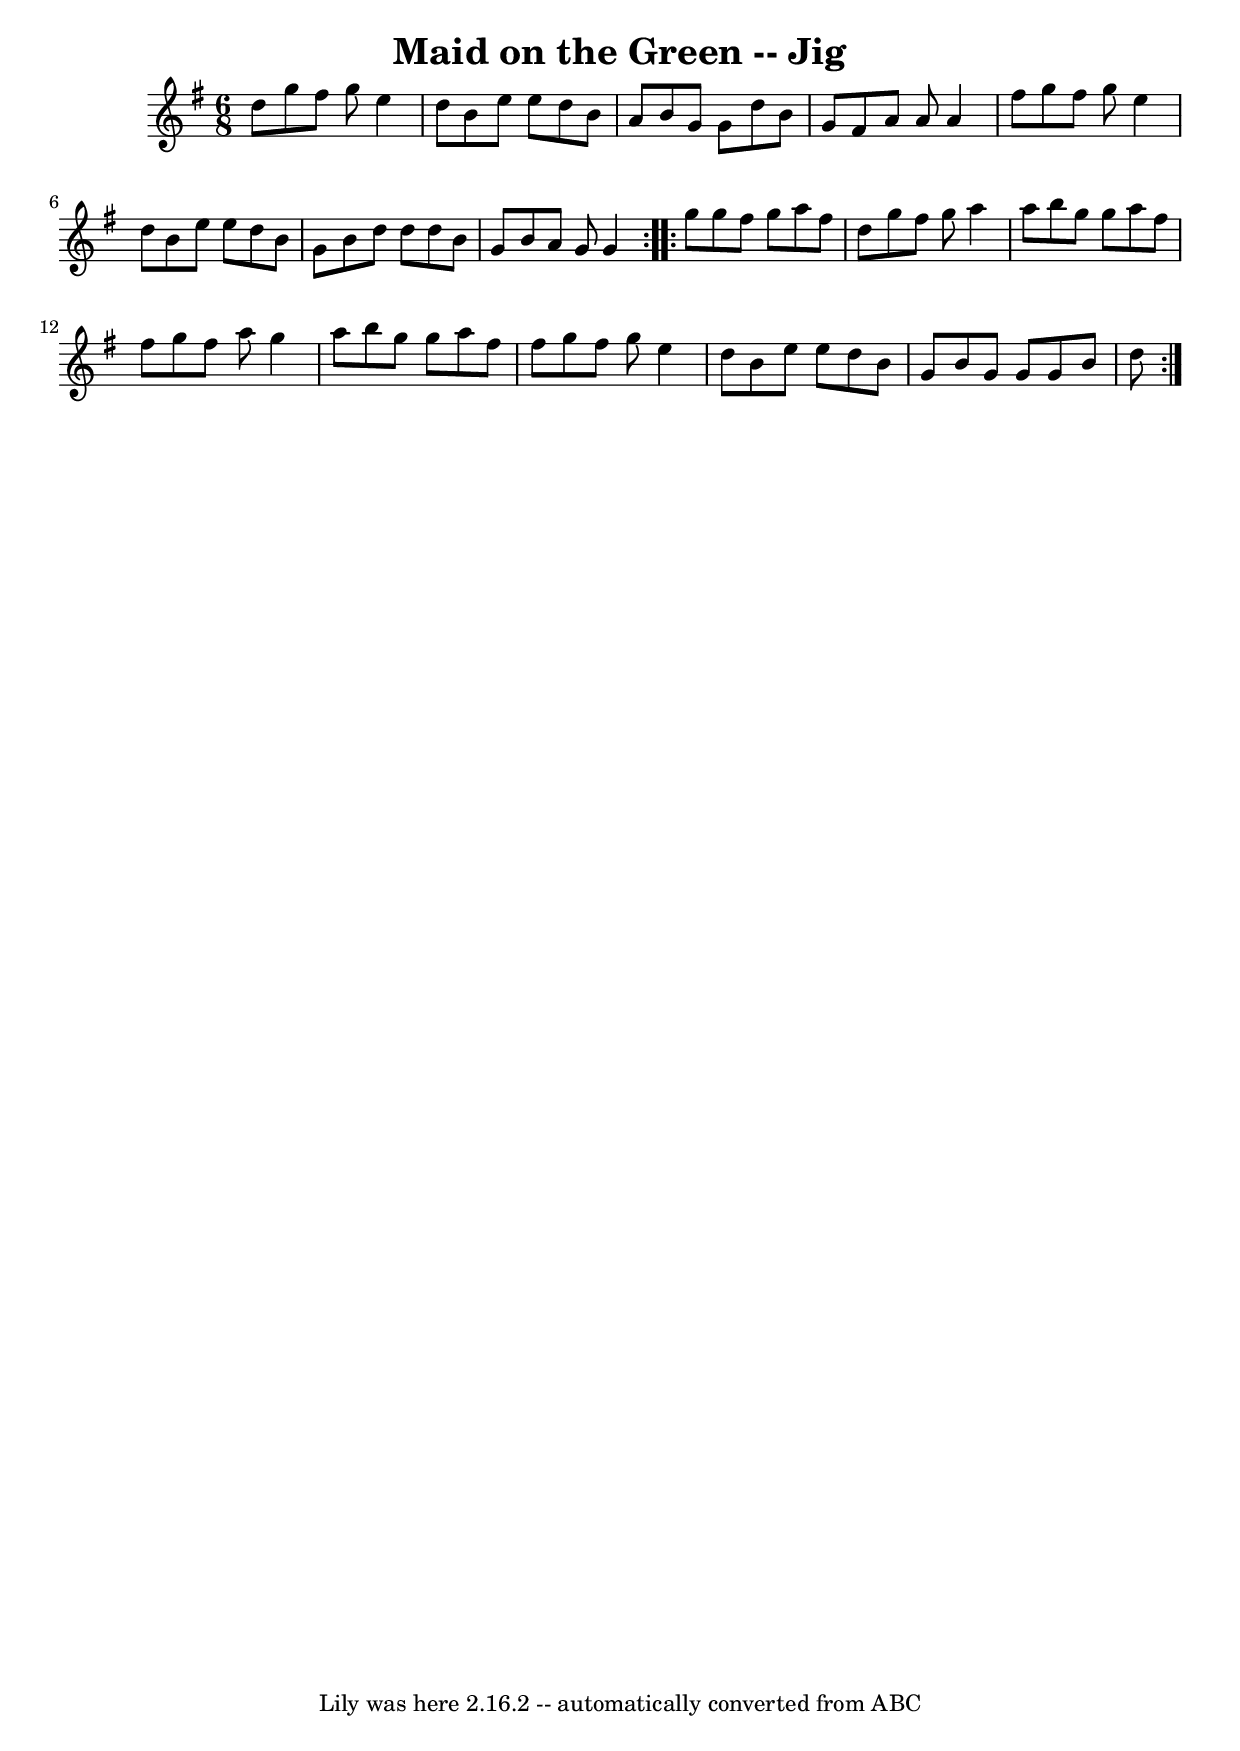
\version "2.7.40"
\include "Mammoth.ily"
\header {
	%% book = "Ryan's Mammoth Collection"
	crossRefNumber = "1"
	footnotes = "\\\\111 624"
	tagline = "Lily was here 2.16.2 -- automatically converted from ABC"
	title = "Maid on the Green -- Jig"
}
voicedefault =  {
\set Score.defaultBarType = "empty"

\repeat volta 2 {
\time 6/8 \key g \major d''8  |
 g''8 fis''8 g''8 e''4    
d''8    |
 b'8 e''8 e''8 d''8 b'8 a'8    |
 b'8  
 g'8 g'8 d''8 b'8 g'8    |
 fis'8 a'8 a'8 a'4    
fis''8    |
 g''8 fis''8 g''8 e''4 d''8    |
 b'8 
 e''8 e''8 d''8 b'8 g'8    |
 b'8 d''8 d''8 d''8 
 b'8 g'8    |
 b'8 a'8 g'8 g'4  }     \repeat volta 2 {   
g''8  |
 g''8 fis''8 g''8 a''8 fis''8 d''8    |
 
 g''8 fis''8 g''8 a''4 a''8    |
 b''8 g''8 g''8    
a''8 fis''8 fis''8    |
 g''8 fis''8 a''8 g''4 a''8   
 |
 b''8 g''8 g''8 a''8 fis''8 fis''8    |
   
g''8 fis''8 g''8 e''4 d''8    |
 b'8 e''8 e''8    
d''8 b'8 g'8    |
 b'8 g'8 g'8 g'8 b'8 d''8    }   
}

\score{
    <<

	\context Staff="default"
	{
	    \voicedefault 
	}

    >>
	\layout {
	}
	\midi {}
}
